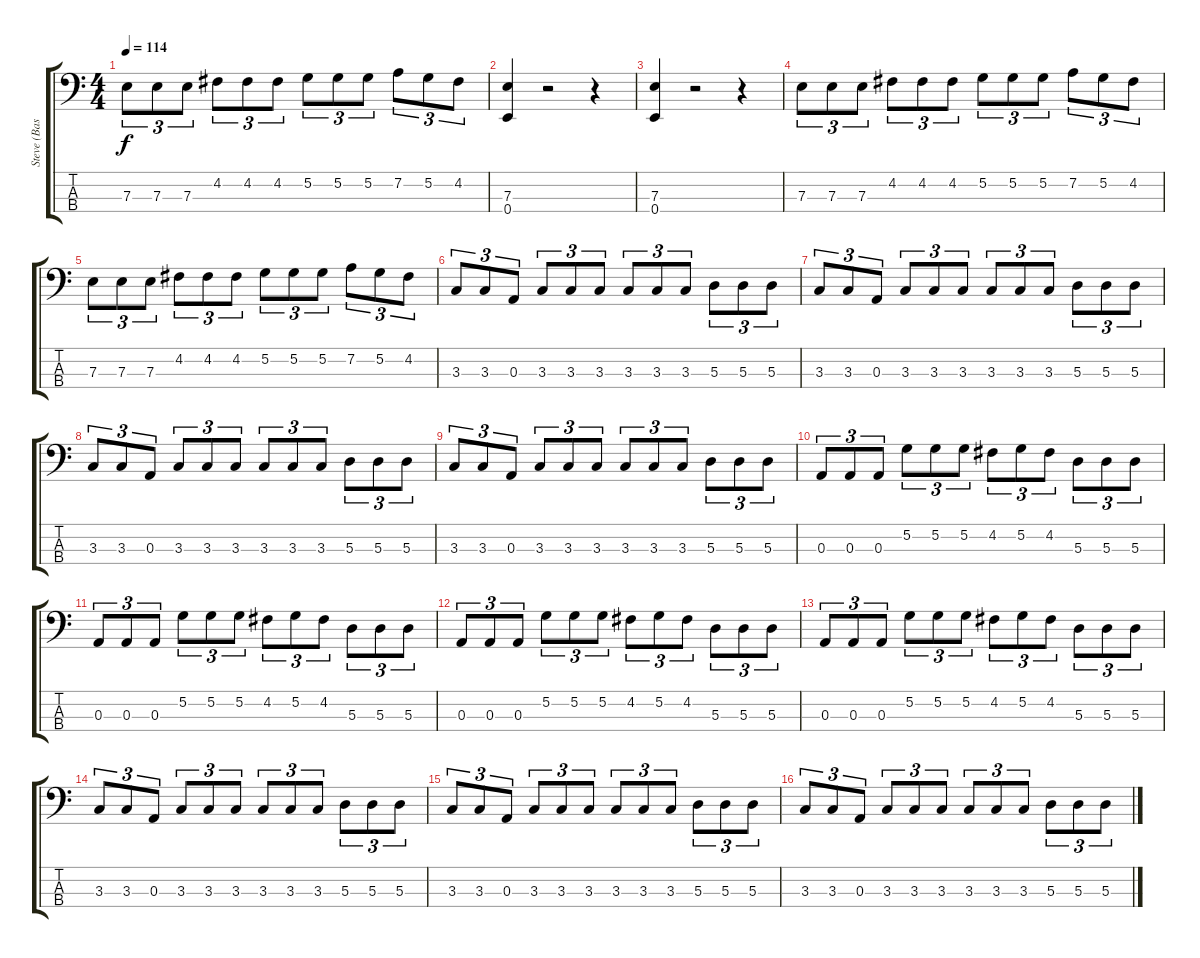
\track ("Steve (Bass)" "Steve (Bas") {instrument electricbassfinger}
\staff {score tabs}
\tuning (G2 D2 A1 E1) {hide}
\ts (4 4)
\tempo 114
\clef f4
\ks c
7.3.8{tu (3 2) dy f} 7.3.8{tu (3 2)} 7.3.8{tu (3 2)} 4.2.8{tu (3 2)} 4.2.8{tu (3 2)} 4.2.8{tu (3 2)} 5.2.8{tu (3 2)} 5.2.8{tu (3 2)} 5.2.8{tu (3 2)} 7.2.8{tu (3 2)} 5.2.8{tu (3 2)} 4.2.8{tu (3 2)} |
(7.3 0.4).4 r.2 r.4 |
(7.3 0.4).4 r.2 r.4 |
7.3.8{tu (3 2)} 7.3.8{tu (3 2)} 7.3.8{tu (3 2)} 4.2.8{tu (3 2)} 4.2.8{tu (3 2)} 4.2.8{tu (3 2)} 5.2.8{tu (3 2)} 5.2.8{tu (3 2)} 5.2.8{tu (3 2)} 7.2.8{tu (3 2)} 5.2.8{tu (3 2)} 4.2.8{tu (3 2)} |
7.3.8{tu (3 2)} 7.3.8{tu (3 2)} 7.3.8{tu (3 2)} 4.2.8{tu (3 2)} 4.2.8{tu (3 2)} 4.2.8{tu (3 2)} 5.2.8{tu (3 2)} 5.2.8{tu (3 2)} 5.2.8{tu (3 2)} 7.2.8{tu (3 2)} 5.2.8{tu (3 2)} 4.2.8{tu (3 2)} |
3.3.8{tu (3 2)} 3.3.8{tu (3 2)} 0.3.8{tu (3 2)} 3.3.8{tu (3 2)} 3.3.8{tu (3 2)} 3.3.8{tu (3 2)} 3.3.8{tu (3 2)} 3.3.8{tu (3 2)} 3.3.8{tu (3 2)} 5.3.8{tu (3 2)} 5.3.8{tu (3 2)} 5.3.8{tu (3 2)} |
3.3.8{tu (3 2)} 3.3.8{tu (3 2)} 0.3.8{tu (3 2)} 3.3.8{tu (3 2)} 3.3.8{tu (3 2)} 3.3.8{tu (3 2)} 3.3.8{tu (3 2)} 3.3.8{tu (3 2)} 3.3.8{tu (3 2)} 5.3.8{tu (3 2)} 5.3.8{tu (3 2)} 5.3.8{tu (3 2)} |
3.3.8{tu (3 2)} 3.3.8{tu (3 2)} 0.3.8{tu (3 2)} 3.3.8{tu (3 2)} 3.3.8{tu (3 2)} 3.3.8{tu (3 2)} 3.3.8{tu (3 2)} 3.3.8{tu (3 2)} 3.3.8{tu (3 2)} 5.3.8{tu (3 2)} 5.3.8{tu (3 2)} 5.3.8{tu (3 2)} |
3.3.8{tu (3 2)} 3.3.8{tu (3 2)} 0.3.8{tu (3 2)} 3.3.8{tu (3 2)} 3.3.8{tu (3 2)} 3.3.8{tu (3 2)} 3.3.8{tu (3 2)} 3.3.8{tu (3 2)} 3.3.8{tu (3 2)} 5.3.8{tu (3 2)} 5.3.8{tu (3 2)} 5.3.8{tu (3 2)} |
0.3.8{tu (3 2)} 0.3.8{tu (3 2)} 0.3.8{tu (3 2)} 5.2.8{tu (3 2)} 5.2.8{tu (3 2)} 5.2.8{tu (3 2)} 4.2.8{tu (3 2)} 5.2.8{tu (3 2)} 4.2.8{tu (3 2)} 5.3.8{tu (3 2)} 5.3.8{tu (3 2)} 5.3.8{tu (3 2)} |
0.3.8{tu (3 2)} 0.3.8{tu (3 2)} 0.3.8{tu (3 2)} 5.2.8{tu (3 2)} 5.2.8{tu (3 2)} 5.2.8{tu (3 2)} 4.2.8{tu (3 2)} 5.2.8{tu (3 2)} 4.2.8{tu (3 2)} 5.3.8{tu (3 2)} 5.3.8{tu (3 2)} 5.3.8{tu (3 2)} |
0.3.8{tu (3 2)} 0.3.8{tu (3 2)} 0.3.8{tu (3 2)} 5.2.8{tu (3 2)} 5.2.8{tu (3 2)} 5.2.8{tu (3 2)} 4.2.8{tu (3 2)} 5.2.8{tu (3 2)} 4.2.8{tu (3 2)} 5.3.8{tu (3 2)} 5.3.8{tu (3 2)} 5.3.8{tu (3 2)} |
0.3.8{tu (3 2)} 0.3.8{tu (3 2)} 0.3.8{tu (3 2)} 5.2.8{tu (3 2)} 5.2.8{tu (3 2)} 5.2.8{tu (3 2)} 4.2.8{tu (3 2)} 5.2.8{tu (3 2)} 4.2.8{tu (3 2)} 5.3.8{tu (3 2)} 5.3.8{tu (3 2)} 5.3.8{tu (3 2)} |
3.3.8{tu (3 2)} 3.3.8{tu (3 2)} 0.3.8{tu (3 2)} 3.3.8{tu (3 2)} 3.3.8{tu (3 2)} 3.3.8{tu (3 2)} 3.3.8{tu (3 2)} 3.3.8{tu (3 2)} 3.3.8{tu (3 2)} 5.3.8{tu (3 2)} 5.3.8{tu (3 2)} 5.3.8{tu (3 2)} |
3.3.8{tu (3 2)} 3.3.8{tu (3 2)} 0.3.8{tu (3 2)} 3.3.8{tu (3 2)} 3.3.8{tu (3 2)} 3.3.8{tu (3 2)} 3.3.8{tu (3 2)} 3.3.8{tu (3 2)} 3.3.8{tu (3 2)} 5.3.8{tu (3 2)} 5.3.8{tu (3 2)} 5.3.8{tu (3 2)} |
3.3.8{tu (3 2)} 3.3.8{tu (3 2)} 0.3.8{tu (3 2)} 3.3.8{tu (3 2)} 3.3.8{tu (3 2)} 3.3.8{tu (3 2)} 3.3.8{tu (3 2)} 3.3.8{tu (3 2)} 3.3.8{tu (3 2)} 5.3.8{tu (3 2)} 5.3.8{tu (3 2)} 5.3.8{tu (3 2)}
